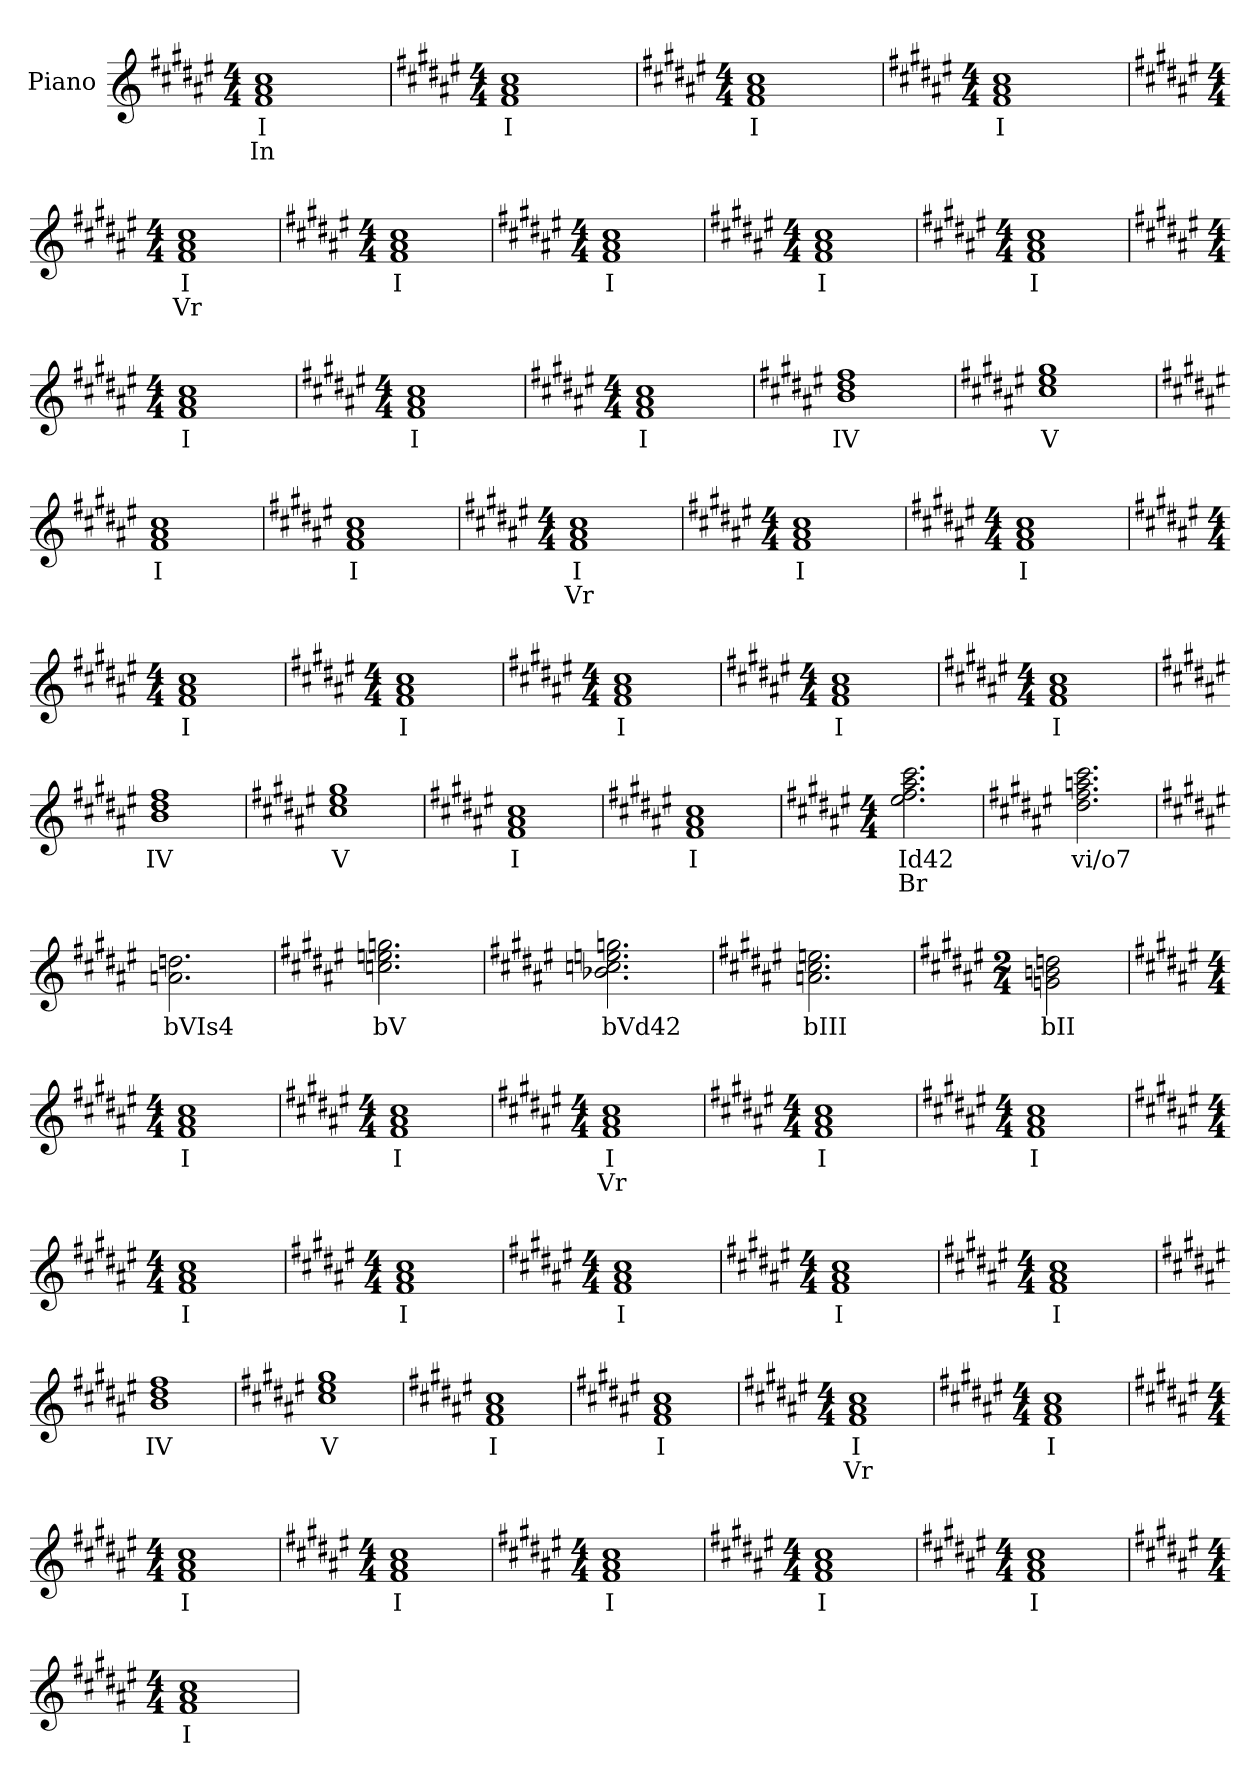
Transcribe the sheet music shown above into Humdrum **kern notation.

**kern	**text	**text
*part1	*part1	*part1
*staff1	*staff1	*staff1
*I"Piano	*	*
*I'Pno	*	*
*k[f#c#g#d#a#e#]	*	*
*F#:	*	*
*M4/4	*	*
=	=	=
1f# 1a# 1cc#	I	In
=	=	=
*k[f#c#g#d#a#e#]	*	*
*F#:	*	*
*M4/4	*	*
1f# 1a# 1cc#	I	.
=	=	=
*k[f#c#g#d#a#e#]	*	*
*F#:	*	*
*M4/4	*	*
1f# 1a# 1cc#	I	.
=	=	=
*k[f#c#g#d#a#e#]	*	*
*F#:	*	*
*M4/4	*	*
1f# 1a# 1cc#	I	.
=	=	=
*k[f#c#g#d#a#e#]	*	*
*F#:	*	*
*M4/4	*	*
1f# 1a# 1cc#	I	Vr
=	=	=
*k[f#c#g#d#a#e#]	*	*
*F#:	*	*
*M4/4	*	*
1f# 1a# 1cc#	I	.
=	=	=
*k[f#c#g#d#a#e#]	*	*
*F#:	*	*
*M4/4	*	*
1f# 1a# 1cc#	I	.
=	=	=
*k[f#c#g#d#a#e#]	*	*
*F#:	*	*
*M4/4	*	*
1f# 1a# 1cc#	I	.
=	=	=
*k[f#c#g#d#a#e#]	*	*
*F#:	*	*
*M4/4	*	*
1f# 1a# 1cc#	I	.
=	=	=
*k[f#c#g#d#a#e#]	*	*
*F#:	*	*
*M4/4	*	*
1f# 1a# 1cc#	I	.
=	=	=
*k[f#c#g#d#a#e#]	*	*
*F#:	*	*
*M4/4	*	*
1f# 1a# 1cc#	I	.
=	=	=
*k[f#c#g#d#a#e#]	*	*
*F#:	*	*
*M4/4	*	*
1f# 1a# 1cc#	I	.
=	=	=
*k[f#c#g#d#a#e#]	*	*
*F#:	*	*
1b 1dd# 1ff#	IV	.
=	=	=
*k[f#c#g#d#a#e#]	*	*
*F#:	*	*
1cc# 1ee# 1gg#	V	.
=	=	=
*k[f#c#g#d#a#e#]	*	*
*F#:	*	*
1f# 1a# 1cc#	I	.
=	=	=
*k[f#c#g#d#a#e#]	*	*
*F#:	*	*
1f# 1a# 1cc#	I	.
=	=	=
*k[f#c#g#d#a#e#]	*	*
*F#:	*	*
*M4/4	*	*
1f# 1a# 1cc#	I	Vr
=	=	=
*k[f#c#g#d#a#e#]	*	*
*F#:	*	*
*M4/4	*	*
1f# 1a# 1cc#	I	.
=	=	=
*k[f#c#g#d#a#e#]	*	*
*F#:	*	*
*M4/4	*	*
1f# 1a# 1cc#	I	.
=	=	=
*k[f#c#g#d#a#e#]	*	*
*F#:	*	*
*M4/4	*	*
1f# 1a# 1cc#	I	.
=	=	=
*k[f#c#g#d#a#e#]	*	*
*F#:	*	*
*M4/4	*	*
1f# 1a# 1cc#	I	.
=	=	=
*k[f#c#g#d#a#e#]	*	*
*F#:	*	*
*M4/4	*	*
1f# 1a# 1cc#	I	.
=	=	=
*k[f#c#g#d#a#e#]	*	*
*F#:	*	*
*M4/4	*	*
1f# 1a# 1cc#	I	.
=	=	=
*k[f#c#g#d#a#e#]	*	*
*F#:	*	*
*M4/4	*	*
1f# 1a# 1cc#	I	.
=	=	=
*k[f#c#g#d#a#e#]	*	*
*F#:	*	*
1b 1dd# 1ff#	IV	.
=	=	=
*k[f#c#g#d#a#e#]	*	*
*F#:	*	*
1cc# 1ee# 1gg#	V	.
=	=	=
*k[f#c#g#d#a#e#]	*	*
*F#:	*	*
1f# 1a# 1cc#	I	.
=	=	=
*k[f#c#g#d#a#e#]	*	*
*F#:	*	*
1f# 1a# 1cc#	I	.
=	=	=
*k[f#c#g#d#a#e#]	*	*
*F#:	*	*
*M4/4	*	*
2.ee# 2.ff# 2.aa# 2.ccc#	Id42	Br
=	=	=
*k[f#c#g#d#a#e#]	*	*
*F#:	*	*
2.dd# 2.ff# 2.aan 2.ccc#	vi/o7	.
=	=	=
*k[f#c#g#d#a#e#]	*	*
*F#:	*	*
2.an 2.ddn	bVIs4	.
=	=	=
*k[f#c#g#d#a#e#]	*	*
*F#:	*	*
2.ccn 2.een 2.ggn	bV	.
=	=	=
*k[f#c#g#d#a#e#]	*	*
*F#:	*	*
2.b-X 2.ccn 2.een 2.ggn	bVd42	.
=	=	=
*k[f#c#g#d#a#e#]	*	*
*F#:	*	*
2.an 2.cc# 2.een	bIII	.
=	=	=
*k[f#c#g#d#a#e#]	*	*
*F#:	*	*
*M2/4	*	*
2gn 2bn 2ddn	bII	.
=	=	=
*k[f#c#g#d#a#e#]	*	*
*F#:	*	*
*M4/4	*	*
1f# 1a# 1cc#	I	.
=	=	=
*k[f#c#g#d#a#e#]	*	*
*F#:	*	*
*M4/4	*	*
1f# 1a# 1cc#	I	.
=	=	=
*k[f#c#g#d#a#e#]	*	*
*F#:	*	*
*M4/4	*	*
1f# 1a# 1cc#	I	Vr
=	=	=
*k[f#c#g#d#a#e#]	*	*
*F#:	*	*
*M4/4	*	*
1f# 1a# 1cc#	I	.
=	=	=
*k[f#c#g#d#a#e#]	*	*
*F#:	*	*
*M4/4	*	*
1f# 1a# 1cc#	I	.
=	=	=
*k[f#c#g#d#a#e#]	*	*
*F#:	*	*
*M4/4	*	*
1f# 1a# 1cc#	I	.
=	=	=
*k[f#c#g#d#a#e#]	*	*
*F#:	*	*
*M4/4	*	*
1f# 1a# 1cc#	I	.
=	=	=
*k[f#c#g#d#a#e#]	*	*
*F#:	*	*
*M4/4	*	*
1f# 1a# 1cc#	I	.
=	=	=
*k[f#c#g#d#a#e#]	*	*
*F#:	*	*
*M4/4	*	*
1f# 1a# 1cc#	I	.
=	=	=
*k[f#c#g#d#a#e#]	*	*
*F#:	*	*
*M4/4	*	*
1f# 1a# 1cc#	I	.
=	=	=
*k[f#c#g#d#a#e#]	*	*
*F#:	*	*
1b 1dd# 1ff#	IV	.
=	=	=
*k[f#c#g#d#a#e#]	*	*
*F#:	*	*
1cc# 1ee# 1gg#	V	.
=	=	=
*k[f#c#g#d#a#e#]	*	*
*F#:	*	*
1f# 1a# 1cc#	I	.
=	=	=
*k[f#c#g#d#a#e#]	*	*
*F#:	*	*
1f# 1a# 1cc#	I	.
=	=	=
*k[f#c#g#d#a#e#]	*	*
*F#:	*	*
*M4/4	*	*
1f# 1a# 1cc#	I	Vr
=	=	=
*k[f#c#g#d#a#e#]	*	*
*F#:	*	*
*M4/4	*	*
1f# 1a# 1cc#	I	.
=	=	=
*k[f#c#g#d#a#e#]	*	*
*F#:	*	*
*M4/4	*	*
1f# 1a# 1cc#	I	.
=	=	=
*k[f#c#g#d#a#e#]	*	*
*F#:	*	*
*M4/4	*	*
1f# 1a# 1cc#	I	.
=	=	=
*k[f#c#g#d#a#e#]	*	*
*F#:	*	*
*M4/4	*	*
1f# 1a# 1cc#	I	.
=	=	=
*k[f#c#g#d#a#e#]	*	*
*F#:	*	*
*M4/4	*	*
1f# 1a# 1cc#	I	.
=	=	=
*k[f#c#g#d#a#e#]	*	*
*F#:	*	*
*M4/4	*	*
1f# 1a# 1cc#	I	.
=	=	=
*k[f#c#g#d#a#e#]	*	*
*F#:	*	*
*M4/4	*	*
1f# 1a# 1cc#	I	.
=	=	=
*-	*-	*-
